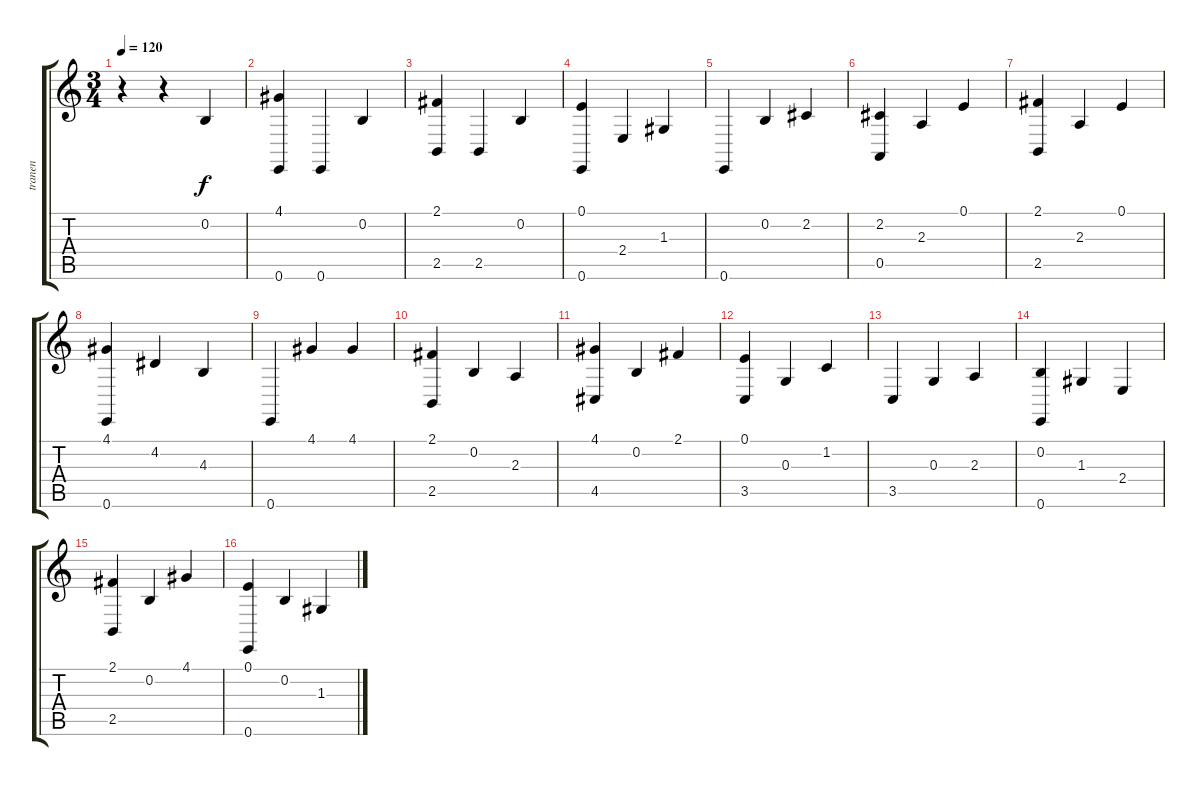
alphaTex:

\track ("tranen" "tranen") {instrument orchestralharp}
\staff {score tabs}
\tuning (E4 B3 G3 D3 A2 E2) {hide}
\ts (3 4)
\tempo 120
\clef g2
\ks c
r.4{dy f instrument orchestralharp} r.4 0.2.4 |
(4.1 0.6).4 0.6.4 0.2.4 |
(2.1 2.5).4 2.5.4 0.2.4 |
(0.1 0.6).4 2.4.4 1.3.4 |
0.6.4 0.2.4 2.2.4 |
(2.2 0.5).4 2.3.4 0.1.4 |
(2.1 2.5).4 2.3.4 0.1.4 |
(4.1 0.6).4 4.2.4 4.3.4 |
0.6.4 4.1.4 4.1.4 |
(2.1 2.5).4 0.2.4 2.3.4 |
(4.1 4.5).4 0.2.4 2.1.4 |
(0.1 3.5).4 0.3.4 1.2.4 |
3.5.4 0.3.4 2.3.4 |
(0.2 0.6).4 1.3.4 2.4.4 |
(2.1 2.5).4 0.2.4 4.1.4 |
(0.1 0.6).4 0.2.4 1.3.4
